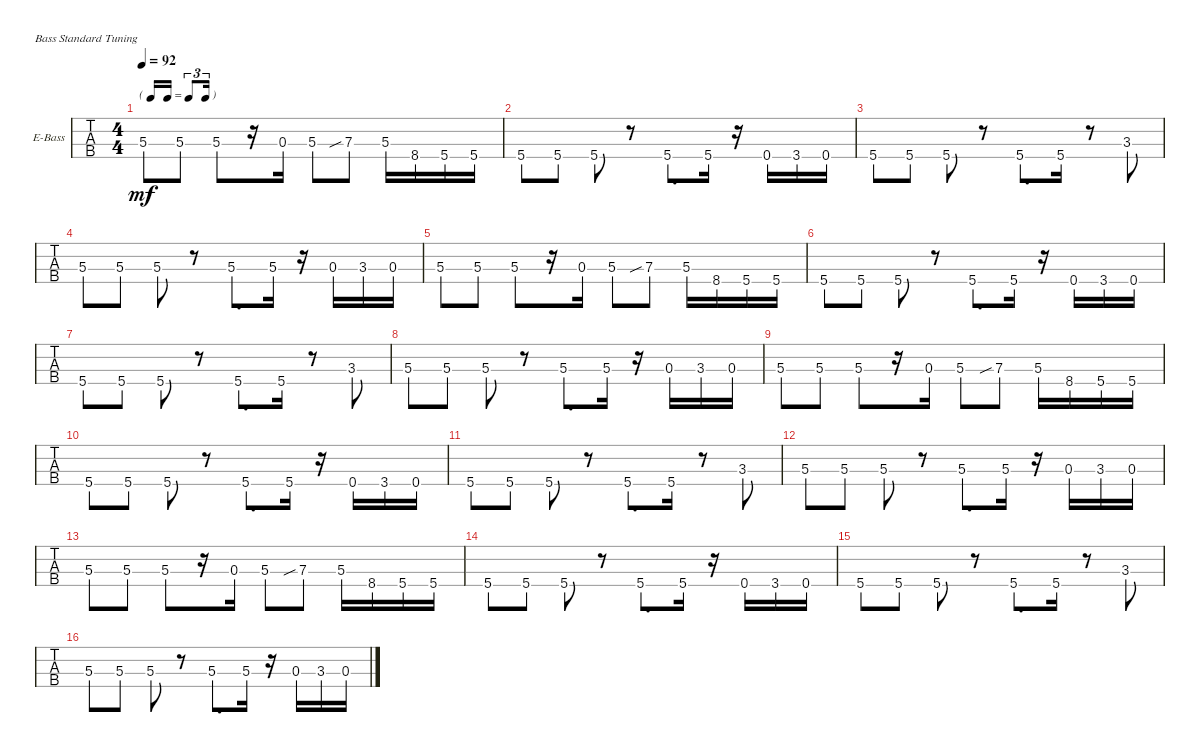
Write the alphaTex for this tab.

\defaultSystemsLayout 4
\bracketExtendMode nobrackets
\firstSystemTrackNameOrientation horizontal
\otherSystemsTrackNameOrientation horizontal
\track ("Electric Bass" "E-Bass") {instrument electricbassfinger}
\staff {tabs}
\tuning (G2 D2 A1 E1)
\ts (4 4)
\tf triplet16th
\tempo 92
\clef f4
\ks c
5.3{st}.8{dy mf} 5.3{st}.8 5.3.8 r.16 0.3.16 5.3{st}.8 7.3{sib st}.8 5.3.16 8.4.16 5.4.16 5.4.16 |
5.4{st}.8 5.4{st}.8 5.4.8 r.8 5.4{st}.8{d} 5.4{st}.16 r.16 0.4.16 3.4.16 0.4.16 |
5.4{st}.8 5.4{st}.8 5.4.8 r.8 5.4{st}.8{d} 5.4{st}.16 r.8 3.3.8 |
5.3{st}.8 5.3{st}.8 5.3.8 r.8 5.3{st}.8{d} 5.3{st}.16 r.16 0.3.16 3.3.16 0.3.16 |
5.3{st}.8 5.3{st}.8 5.3.8 r.16 0.3.16 5.3{st}.8 7.3{sib st}.8 5.3.16 8.4.16 5.4.16 5.4.16 |
5.4{st}.8 5.4{st}.8 5.4.8 r.8 5.4{st}.8{d} 5.4{st}.16 r.16 0.4.16 3.4.16 0.4.16 |
5.4{st}.8 5.4{st}.8 5.4.8 r.8 5.4{st}.8{d} 5.4{st}.16 r.8 3.3.8 |
5.3{st}.8 5.3{st}.8 5.3.8 r.8 5.3{st}.8{d} 5.3{st}.16 r.16 0.3.16 3.3.16 0.3.16 |
5.3{st}.8 5.3{st}.8 5.3.8 r.16 0.3.16 5.3{st}.8 7.3{sib st}.8 5.3.16 8.4.16 5.4.16 5.4.16 |
5.4{st}.8 5.4{st}.8 5.4.8 r.8 5.4{st}.8{d} 5.4{st}.16 r.16 0.4.16 3.4.16 0.4.16 |
5.4{st}.8 5.4{st}.8 5.4.8 r.8 5.4{st}.8{d} 5.4{st}.16 r.8 3.3.8 |
5.3{st}.8 5.3{st}.8 5.3.8 r.8 5.3{st}.8{d} 5.3{st}.16 r.16 0.3.16 3.3.16 0.3.16 |
5.3{st}.8 5.3{st}.8 5.3.8 r.16 0.3.16 5.3{st}.8 7.3{sib st}.8 5.3.16 8.4.16 5.4.16 5.4.16 |
5.4{st}.8 5.4{st}.8 5.4.8 r.8 5.4{st}.8{d} 5.4{st}.16 r.16 0.4.16 3.4.16 0.4.16 |
5.4{st}.8 5.4{st}.8 5.4.8 r.8 5.4{st}.8{d} 5.4{st}.16 r.8 3.3.8 |
5.3{st}.8 5.3{st}.8 5.3.8 r.8 5.3{st}.8{d} 5.3{st}.16 r.16 0.3.16 3.3.16 0.3.16
